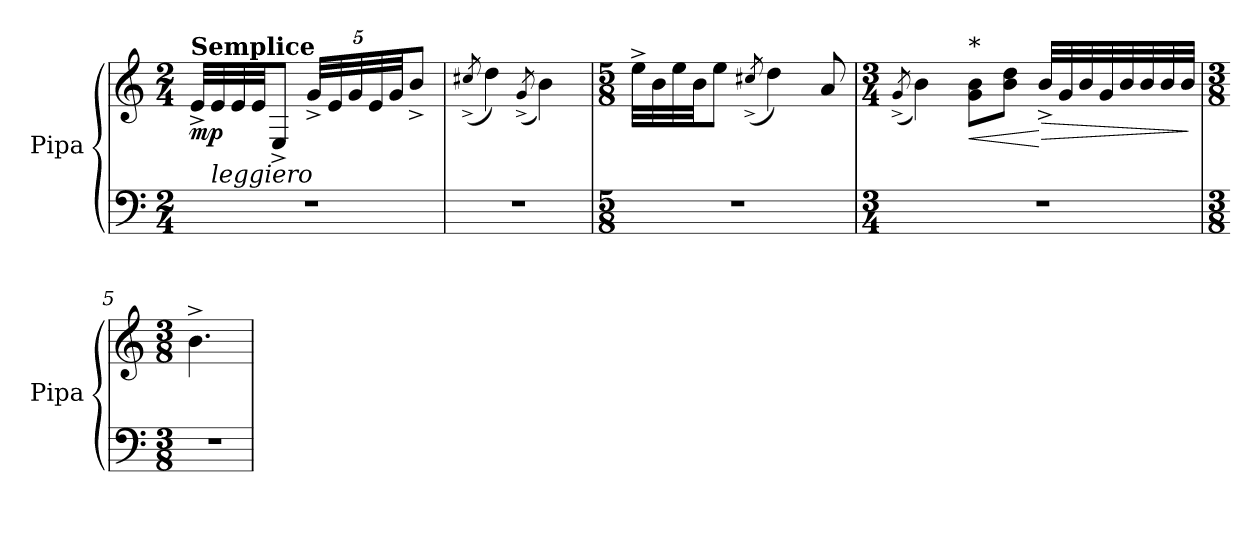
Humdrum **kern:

**kern	**kern	**dynam
*part1	*part1	*part1
*staff2	*staff1	*staff1/2
*I"Pipa	*	*
*I'Pipa	*	*
*clefF4	*clefG2	*
*k[]	*k[]	*
*M2/4	*M2/4	*
*MM76	*MM76	*
=1	=1	=1
!	!LO:TX:a:B:t=Semplice	!
!	!	!LO:DY:b
2r	32e^/LLL	mp
!	!LO:TX:b:i:t=leggiero	!
.	32e/	.
.	32e/	.
.	32e/JJ	.
.	8E^/J	.
.	40g^/LLL	.
.	40e/	.
.	40g/	.
.	40e/	.
.	40g/JJ	.
.	8b^/J	.
=2	=2	=2
.	(8qcc#X^>/	.
2r	4dd\)	.
.	(8qg^/	.
.	4b\)	.
=3	=3	=3
*M5/8	*M5/8	*
8%5r	32ee^\LLL	.
.	32b\	.
.	32ee\	.
.	32b\JJ	.
.	8ee\J	.
.	(8qcc#X^>/	.
.	4dd\)	.
.	8a/	.
=4	=4	=4
*M3/4	*M3/4	*
.	(8qg^/	.
2.r	4b\)	.
!	!LO:TX:a:t=*	!
!	!	!LO:HP:b
.	8g\ 8b\L	<
.	8b\ 8dd\J	.
!	!	!LO:HP:n=1:b
.	32b^/LLL	[ >
.	32g/	.
.	32b/	.
.	32g/	.
.	32b/	.
.	32b/	.
.	32b/	.
.	32b/JJJ	.
.	.	]
=5	=5	=5
*M3/8	*M3/8	*
4.r	4.b^\	.
=	=	=
*-	*-	*-
